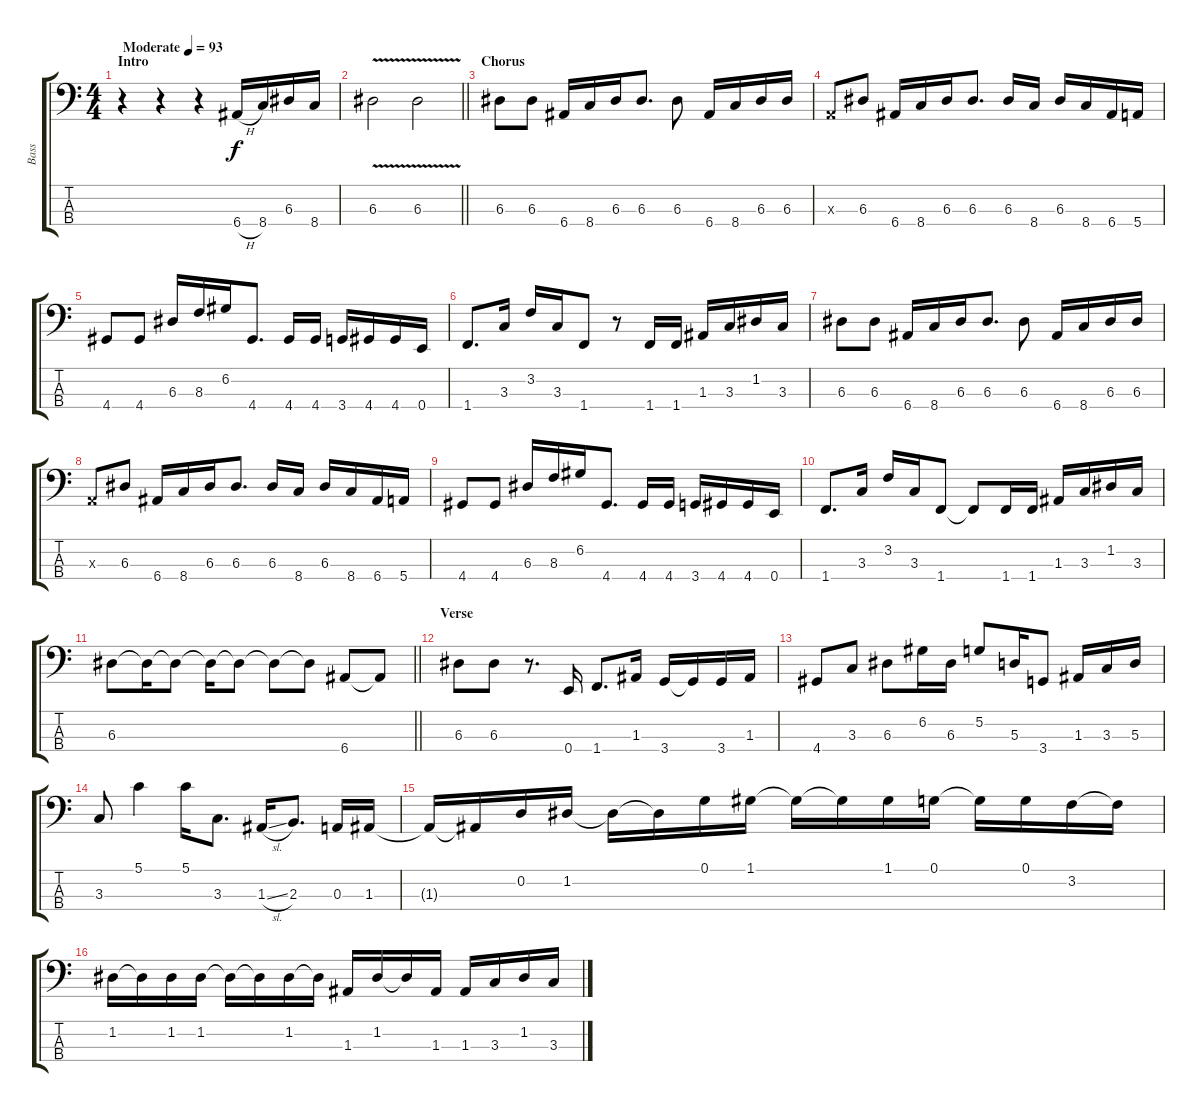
\track ("Bass" "Bass") {instrument electricbassfinger}
\staff {score tabs}
\tuning (G2 D2 A1 E1) {hide}
\ts (4 4)
\section ("" "Intro")
\tempo (93 "Moderate")
\clef f4
\ks c
r.4{dy f instrument electricbassfinger} r.4 r.4 6.4{h}.16 8.4.16 6.3.16 8.4.16 |
\barLineRight lightlight
6.3{v}.2 6.3{v}.2 |
\section ("" "Chorus")
6.3.8 6.3.8 6.4.16 8.4.16 6.3.16 6.3.8{d} 6.3.8 6.4.16 8.4.16 6.3.16 6.3.16 |
0.3{x}.8 6.3.8 6.4.16 8.4.16 6.3.16 6.3.8{d} 6.3.16 8.4.16 6.3.16 8.4.16 6.4.16 5.4.16 |
4.4.8 4.4.8 6.3.16 8.3.16 6.2.16 4.4.8{d} 4.4.16 4.4.16 3.4.16 4.4.16 4.4.16 0.4.16 |
1.4.8{d} 3.3.16 3.2.16 3.3.16 1.4.8 r.8 1.4.16 1.4.16 1.3.16 3.3.16 1.2.16 3.3.16 |
6.3.8 6.3.8 6.4.16 8.4.16 6.3.16 6.3.8{d} 6.3.8 6.4.16 8.4.16 6.3.16 6.3.16 |
0.3{x}.8 6.3.8 6.4.16 8.4.16 6.3.16 6.3.8{d} 6.3.16 8.4.16 6.3.16 8.4.16 6.4.16 5.4.16 |
4.4.8 4.4.8 6.3.16 8.3.16 6.2.16 4.4.8{d} 4.4.16 4.4.16 3.4.16 4.4.16 4.4.16 0.4.16 |
1.4.8{d} 3.3.16 3.2.16 3.3.16 1.4.8 1.4{t}.8 1.4.16 1.4.16 1.3.16 3.3.16 1.2.16 3.3.16 |
\barLineRight lightlight
6.3.8 6.3{t}.16 6.3{t}.8 6.3{t}.16 6.3{t}.8 6.3{t}.8 6.3{t}.8 6.4.8 6.4{t}.8 |
\section ("" "Verse")
6.3.8 6.3.8 r.8{d} 0.4.16 1.4.8{d} 1.3.16 3.4.16 3.4{t}.16 3.4.16 1.3.16 |
4.4.8 3.3.8 6.3.8 6.2.16 6.3.16 5.2.8 5.3.16 3.4.8 1.3.16 3.3.16 5.3.16 |
3.3.8 5.1.4 5.1.16 3.3.8{d} 1.3{sl}.16 2.3.8{d} 0.3.16 1.3.16 |
1.3{t}.16 1.3{t}.16 0.2.16 1.2.16 1.2{t}.16 1.2{t}.16 0.1.16 1.1.16 1.1{t}.16 1.1{t}.16 1.1.16 0.1.16 0.1{t}.16 0.1.16 3.2.16 3.2{t}.16 |
1.2.16 1.2{t}.16 1.2.16 1.2.16 1.2{t}.16 1.2{t}.16 1.2.16 1.2{t}.16 1.3.16 1.2.16 1.2{t}.16 1.3.16 1.3.16 3.3.16 1.2.16 3.3.16
